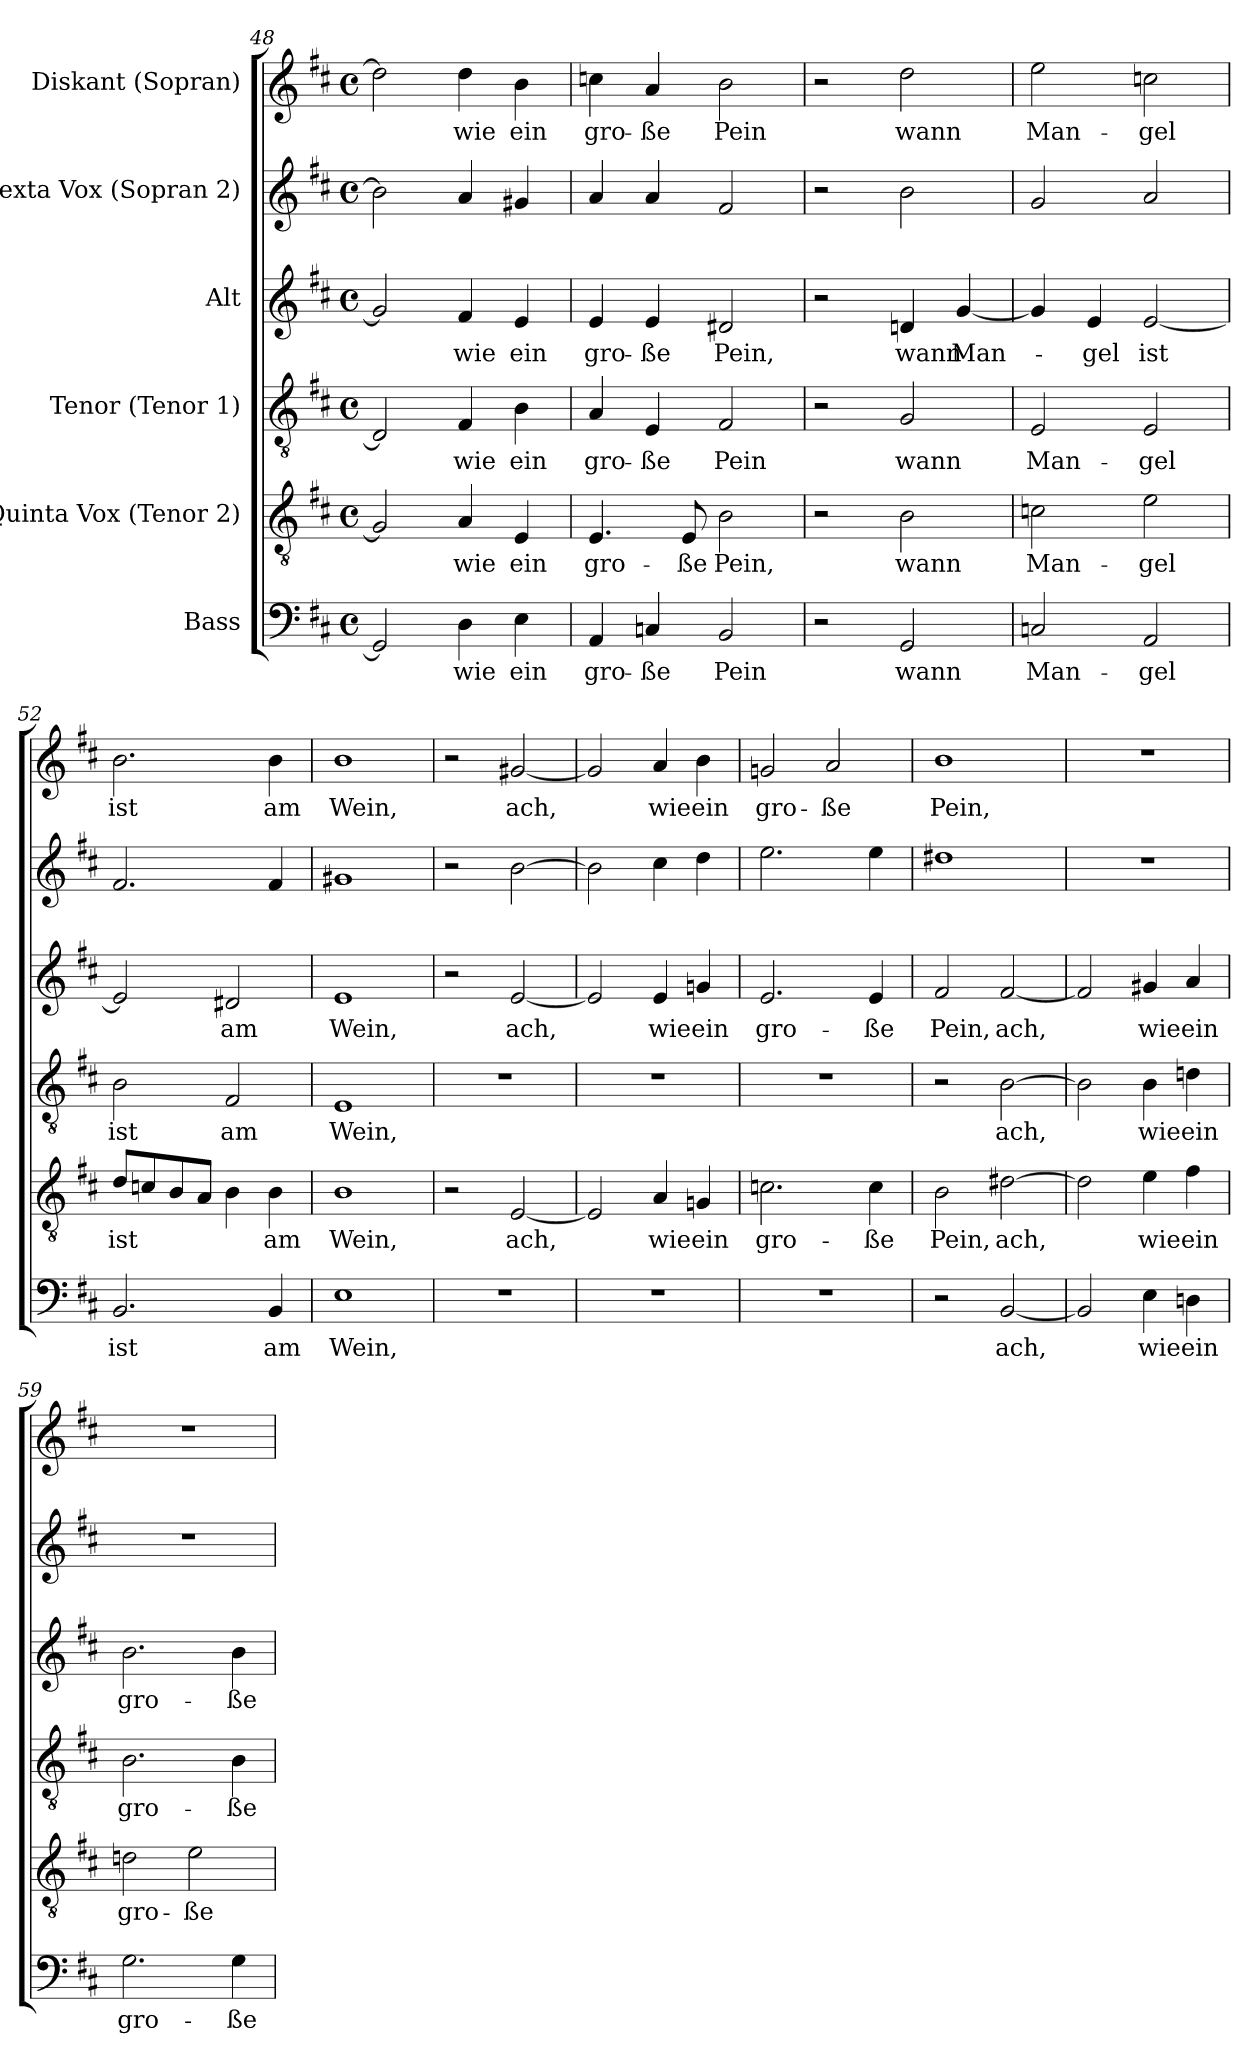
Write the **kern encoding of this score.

**kern	**text	**kern	**text	**kern	**text	**kern	**text	**kern	**kern	**text
*part6	*part6	*part5	*part5	*part4	*part4	*part3	*part3	*part2	*part1	*part1
*staff6	*staff6	*staff5	*staff5	*staff4	*staff4	*staff3	*staff3	*staff2	*staff1	*staff1
*I"Bass	*	*I"Quinta Vox (Tenor 2)	*	*I"Tenor (Tenor 1)	*	*I"Alt	*	*I"Sexta Vox (Sopran 2)	*I"Diskant (Sopran)	*
*clefF4	*	*clefGv2	*	*clefGv2	*	*clefG2	*	*clefG2	*clefG2	*
*k[f#c#]	*	*k[f#c#]	*	*k[f#c#]	*	*k[f#c#]	*	*k[f#c#]	*k[f#c#]	*
*M4/4	*	*M4/4	*	*M4/4	*	*M4/4	*	*M4/4	*M4/4	*
*met(c)	*	*met(c)	*	*met(c)	*	*met(c)	*	*met(c)	*met(c)	*
=48	=48	=48	=48	=48	=48	=48	=48	=48	=48	=48
2GG/]	.	2G/]	.	2D/]	.	2g/]	.	2b\]	2dd\]	.
!	!LO:LY:b	!	!LO:LY:b	!	!LO:LY:b	!	!LO:LY:b	!	!	!LO:LY:b
4D\	wie	4A/	wie	4F#/	wie	4f#/	wie	4a/	4dd\	wie
!	!LO:LY:b	!	!LO:LY:b	!	!LO:LY:b	!	!LO:LY:b	!	!	!LO:LY:b
4E\	ein	4E/	ein	4B\	ein	4e/	ein	4g#X/	4b\	ein
=49	=49	=49	=49	=49	=49	=49	=49	=49	=49	=49
!	!LO:LY:b	!	!LO:LY:b	!	!LO:LY:b	!	!LO:LY:b	!	!	!LO:LY:b
4AA/	gro-	4.E/	gro-	4A/	gro-	4e/	gro-	4a/	4ccn\	gro-
!	!LO:LY:b	!	!	!	!LO:LY:b	!	!LO:LY:b	!	!	!LO:LY:b
4Cn/	ße	.	.	4E/	ße	4e/	ße	4a/	4a/	ße
!	!	!	!LO:LY:b	!	!	!	!	!	!	!
.	.	8E/	ße	.	.	.	.	.	.	.
!	!LO:LY:b	!	!LO:LY:b	!	!LO:LY:b	!	!LO:LY:b	!	!	!LO:LY:b
2BB/	Pein	2B\	Pein,	2F#/	Pein	2d#X/	Pein,	2f#/	2b\	Pein
!!LO:PB:g=z
=50	=50	=50	=50	=50	=50	=50	=50	=50	=50	=50
2r	.	2r	.	2r	.	2r	.	2r	2r	.
!	!LO:LY:b	!	!LO:LY:b	!	!LO:LY:b	!	!LO:LY:b	!	!	!LO:LY:b
2GG/	wann	2B\	wann	2G/	wann	4dn/	wann	2b\	2dd\	wann
!	!	!	!	!	!	!	!LO:LY:b	!	!	!
.	.	.	.	.	.	[4g/	Man-	.	.	.
=51	=51	=51	=51	=51	=51	=51	=51	=51	=51	=51
!	!LO:LY:b	!	!LO:LY:b	!	!LO:LY:b	!	!	!	!	!LO:LY:b
2Cn/	Man-	2cn\	Man-	2E/	Man-	4g/]	.	2g/	2ee\	Man-
!	!	!	!	!	!	!	!LO:LY:b	!	!	!
.	.	.	.	.	.	4e/	gel	.	.	.
!	!LO:LY:b	!	!LO:LY:b	!	!LO:LY:b	!	!LO:LY:b	!	!	!LO:LY:b
2AA/	gel	2e\	gel	2E/	gel	[2e/	ist	2a/	2ccn\	gel
=52	=52	=52	=52	=52	=52	=52	=52	=52	=52	=52
!	!LO:LY:b	!	!LO:LY:b	!	!LO:LY:b	!	!	!	!	!LO:LY:b
2.BB/	ist	8d/L	ist	2B\	ist	2e/]	.	2.f#/	2.b\	ist
.	.	8cn/	.	.	.	.	.	.	.	.
.	.	8B/	.	.	.	.	.	.	.	.
.	.	8A/J	.	.	.	.	.	.	.	.
!	!	!	!	!	!LO:LY:b	!	!LO:LY:b	!	!	!
.	.	4B\	.	2F#/	am	2d#X/	am	.	.	.
!	!LO:LY:b	!	!LO:LY:b	!	!	!	!	!	!	!LO:LY:b
4BB/	am	4B\	am	.	.	.	.	4f#/	4b\	am
=53	=53	=53	=53	=53	=53	=53	=53	=53	=53	=53
!	!LO:LY:b	!	!LO:LY:b	!	!LO:LY:b	!	!LO:LY:b	!	!	!LO:LY:b
1E	Wein,	1B	Wein,	1E	Wein,	1e	Wein,	1g#X	1b	Wein,
=54	=54	=54	=54	=54	=54	=54	=54	=54	=54	=54
1r	.	2r	.	1r	.	2r	.	2r	2r	.
!	!	!	!LO:LY:b	!	!	!	!LO:LY:b	!	!	!LO:LY:b
.	.	[2E/	ach,	.	.	[2e/	ach,	[2b\	[2g#X/	ach,
=55	=55	=55	=55	=55	=55	=55	=55	=55	=55	=55
1r	.	2E/]	.	1r	.	2e/]	.	2b\]	2g#/]	.
!	!	!	!LO:LY:b	!	!	!	!LO:LY:b	!	!	!LO:LY:b
.	.	4A/	wie	.	.	4e/	wie	4cc#\	4a/	wie
!	!	!	!LO:LY:b	!	!	!	!LO:LY:b	!	!	!LO:LY:b
.	.	4Gn/	ein	.	.	4gn/	ein	4dd\	4b\	ein
=56	=56	=56	=56	=56	=56	=56	=56	=56	=56	=56
!	!	!	!LO:LY:b	!	!	!	!LO:LY:b	!	!	!LO:LY:b
1r	.	2.cn\	gro-	1r	.	2.e/	gro-	2.ee\	2gn/	gro-
!	!	!	!	!	!	!	!	!	!	!LO:LY:b
.	.	.	.	.	.	.	.	.	2a/	ße
!	!	!	!LO:LY:b	!	!	!	!LO:LY:b	!	!	!
.	.	4c\	ße	.	.	4e/	ße	4ee\	.	.
=57	=57	=57	=57	=57	=57	=57	=57	=57	=57	=57
!	!	!	!LO:LY:b	!	!	!	!LO:LY:b	!	!	!LO:LY:b
2r	.	2B\	Pein,	2r	.	2f#/	Pein,	1dd#X	1b	Pein,
!	!LO:LY:b	!	!LO:LY:b	!	!LO:LY:b	!	!LO:LY:b	!	!	!
[2BB/	ach,	[2d#X\	ach,	[2B\	ach,	[2f#/	ach,	.	.	.
!!LO:LB:g=z
=58	=58	=58	=58	=58	=58	=58	=58	=58	=58	=58
2BB/]	.	2d#\]	.	2B\]	.	2f#/]	.	1r	1r	.
!	!LO:LY:b	!	!LO:LY:b	!	!LO:LY:b	!	!LO:LY:b	!	!	!
4E\	wie	4e\	wie	4B\	wie	4g#X/	wie	.	.	.
!	!LO:LY:b	!	!LO:LY:b	!	!LO:LY:b	!	!LO:LY:b	!	!	!
4Dn\	ein	4f#\	ein	4dn\	ein	4a/	ein	.	.	.
=59	=59	=59	=59	=59	=59	=59	=59	=59	=59	=59
!	!LO:LY:b	!	!LO:LY:b	!	!LO:LY:b	!	!LO:LY:b	!	!	!
2.G\	gro-	2dn\	gro-	2.B\	gro-	2.b\	gro-	1r	1r	.
!	!	!	!LO:LY:b	!	!	!	!	!	!	!
.	.	2e\	ße	.	.	.	.	.	.	.
!	!LO:LY:b	!	!	!	!LO:LY:b	!	!LO:LY:b	!	!	!
4G\	ße	.	.	4B\	ße	4b\	ße	.	.	.
=	=	=	=	=	=	=	=	=	=	=
*-	*-	*-	*-	*-	*-	*-	*-	*-	*-	*-
